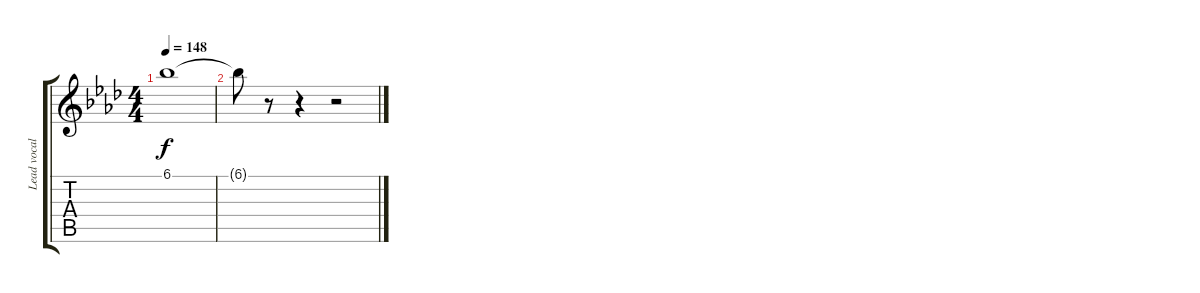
\track ("Lead vocal" "Lead vocal") {instrument electricguitarjazz}
\staff {score tabs}
\tuning (E4 B3 G3 D3 A2 E2) {hide}
\ts (4 4)
\tempo 148
\clef g2
\ks ab
6.1{t}.1{dy f} |
6.1{t}.8 r.8 r.4 r.2
